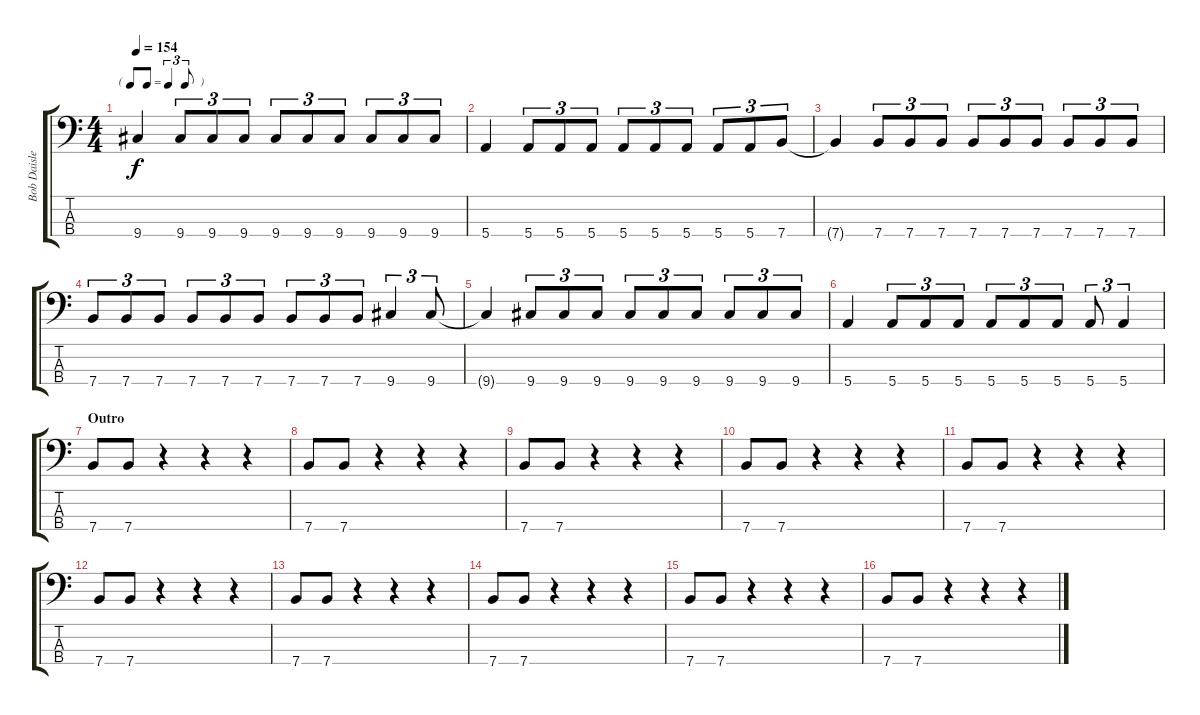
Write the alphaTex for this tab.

\track ("Bob Daisley (Bass)" "Bob Daisle") {instrument electricbassfinger}
\staff {score tabs}
\tuning (G2 D2 A1 E1) {hide}
\ts (4 4)
\tf triplet8th
\tempo 154
\clef f4
\ks c
9.4{t}.4{dy f} 9.4.8{tu (3 2)} 9.4.8{tu (3 2)} 9.4.8{tu (3 2)} 9.4.8{tu (3 2)} 9.4.8{tu (3 2)} 9.4.8{tu (3 2)} 9.4.8{tu (3 2)} 9.4.8{tu (3 2)} 9.4.8{tu (3 2)} |
5.4.4 5.4.8{tu (3 2)} 5.4.8{tu (3 2)} 5.4.8{tu (3 2)} 5.4.8{tu (3 2)} 5.4.8{tu (3 2)} 5.4.8{tu (3 2)} 5.4.8{tu (3 2)} 5.4.8{tu (3 2)} 7.4.8{tu (3 2)} |
7.4{t}.4 7.4.8{tu (3 2)} 7.4.8{tu (3 2)} 7.4.8{tu (3 2)} 7.4.8{tu (3 2)} 7.4.8{tu (3 2)} 7.4.8{tu (3 2)} 7.4.8{tu (3 2)} 7.4.8{tu (3 2)} 7.4.8{tu (3 2)} |
7.4.8{tu (3 2)} 7.4.8{tu (3 2)} 7.4.8{tu (3 2)} 7.4.8{tu (3 2)} 7.4.8{tu (3 2)} 7.4.8{tu (3 2)} 7.4.8{tu (3 2)} 7.4.8{tu (3 2)} 7.4.8{tu (3 2)} 9.4.4{tu (3 2)} 9.4.8{tu (3 2)} |
9.4{t}.4 9.4.8{tu (3 2)} 9.4.8{tu (3 2)} 9.4.8{tu (3 2)} 9.4.8{tu (3 2)} 9.4.8{tu (3 2)} 9.4.8{tu (3 2)} 9.4.8{tu (3 2)} 9.4.8{tu (3 2)} 9.4.8{tu (3 2)} |
5.4.4 5.4.8{tu (3 2)} 5.4.8{tu (3 2)} 5.4.8{tu (3 2)} 5.4.8{tu (3 2)} 5.4.8{tu (3 2)} 5.4.8{tu (3 2)} 5.4.8{tu (3 2)} 5.4.4{tu (3 2)} |
\section ("" "Outro")
7.4.8 7.4.8 r.4 r.4 r.4 |
7.4.8 7.4.8 r.4 r.4 r.4 |
7.4.8 7.4.8 r.4 r.4 r.4 |
7.4.8 7.4.8 r.4 r.4 r.4 |
7.4.8 7.4.8 r.4 r.4 r.4 |
7.4.8 7.4.8 r.4 r.4 r.4 |
7.4.8 7.4.8 r.4 r.4 r.4 |
7.4.8 7.4.8 r.4 r.4 r.4 |
7.4.8 7.4.8 r.4 r.4 r.4 |
7.4.8 7.4.8 r.4 r.4 r.4
